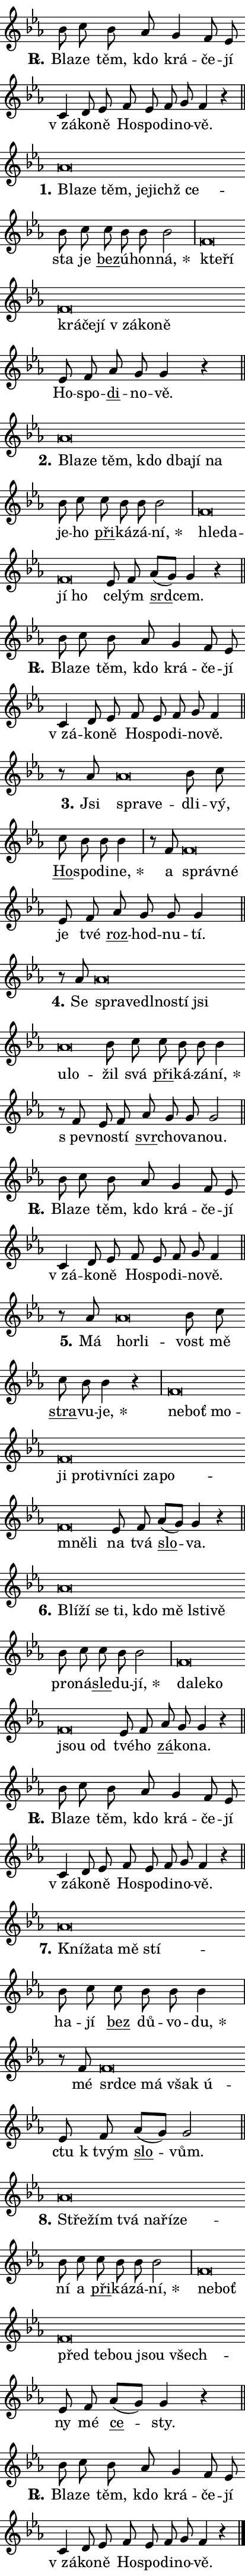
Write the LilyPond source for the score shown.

\version "2.22.1"
\header { tagline = "" }
\paper {
  indent = 0\cm
  top-margin = 0\cm
  right-margin = 0\cm
  bottom-margin = 0\cm
  left-margin = 0\cm
  paper-width = 7\cm
  page-breaking = #ly:one-page-breaking
  system-system-spacing.basic-distance = #11
  score-system-spacing.basic-distance = #11
  ragged-last = ##f
}


%% Author: Thomas Morley
%% https://lists.gnu.org/archive/html/lilypond-user/2020-05/msg00002.html
#(define (line-position grob)
"Returns position of @var[grob} in current system:
   @code{'start}, if at first time-step
   @code{'end}, if at last time-step
   @code{'middle} otherwise
"
  (let* ((col (ly:item-get-column grob))
         (ln (ly:grob-object col 'left-neighbor))
         (rn (ly:grob-object col 'right-neighbor))
         (col-to-check-left (if (ly:grob? ln) ln col))
         (col-to-check-right (if (ly:grob? rn) rn col))
         (break-dir-left
           (and
             (ly:grob-property col-to-check-left 'non-musical #f)
             (ly:item-break-dir col-to-check-left)))
         (break-dir-right
           (and
             (ly:grob-property col-to-check-right 'non-musical #f)
             (ly:item-break-dir col-to-check-right))))
        (cond ((eqv? 1 break-dir-left) 'start)
              ((eqv? -1 break-dir-right) 'end)
              (else 'middle))))

#(define (tranparent-at-line-position vctor)
  (lambda (grob)
  "Relying on @code{line-position} select the relevant enry from @var{vctor}.
Used to determine transparency,"
    (case (line-position grob)
      ((end) (not (vector-ref vctor 0)))
      ((middle) (not (vector-ref vctor 1)))
      ((start) (not (vector-ref vctor 2))))))

noteHeadBreakVisibility =
#(define-music-function (break-visibility)(vector?)
"Makes @code{NoteHead}s transparent relying on @var{break-visibility}"
#{
  \override NoteHead.transparent =
    #(tranparent-at-line-position break-visibility)
#})

#(define delete-ledgers-for-transparent-note-heads
  (lambda (grob)
    "Reads whether a @code{NoteHead} is transparent.
If so this @code{NoteHead} is removed from @code{'note-heads} from
@var{grob}, which is supposed to be @code{LedgerLineSpanner}.
As a result ledgers are not printed for this @code{NoteHead}"
    (let* ((nhds-array (ly:grob-object grob 'note-heads))
           (nhds-list
             (if (ly:grob-array? nhds-array)
                 (ly:grob-array->list nhds-array)
                 '()))
           ;; Relies on the transparent-property being done before
           ;; Staff.LedgerLineSpanner.after-line-breaking is executed.
           ;; This is fragile ...
           (to-keep
             (remove
               (lambda (nhd)
                 (ly:grob-property nhd 'transparent #f))
               nhds-list)))
      ;; TODO find a better method to iterate over grob-arrays, similiar
      ;; to filter/remove etc for lists
      ;; For now rebuilt from scratch
      (set! (ly:grob-object grob 'note-heads)  '())
      (for-each
        (lambda (nhd)
          (ly:pointer-group-interface::add-grob grob 'note-heads nhd))
        to-keep))))

hideNotes = {
  \noteHeadBreakVisibility #begin-of-line-visible
}
unHideNotes = {
  \noteHeadBreakVisibility #all-visible
}

% work-around for resetting accidentals
% https://lilypond.org/doc/v2.23/Documentation/notation/displaying-rhythms#unmetered-music
cadenzaMeasure = {
  \cadenzaOff
  \partial 1024 s1024
  \cadenzaOn
}

#(define-markup-command (accent layout props text) (markup?)
  "Underline accented syllable"
  (interpret-markup layout props
    #{\markup \override #'(offset . 4.3) \underline { #text }#}))

responsum = \markup \concat {
  "R" \hspace #-1.05 \path #0.1 #'((moveto 0 0.07) (lineto 0.9 0.8)) \hspace #0.05 "."
}

\layout {
    \context {
        \Staff
        \remove "Time_signature_engraver"
        \override LedgerLineSpanner.after-line-breaking = #delete-ledgers-for-transparent-note-heads
    }
    \context {
        \Voice {
            \override NoteHead.output-attributes = #'((class . "notehead"))
            \override Hairpin.height = #0.55
        }
    }
    \context {
        \Lyrics {
            \override StanzaNumber.output-attributes = #'((class . "stanzanumber"))
            \override LyricSpace.minimum-distance = #0.9
            \override LyricText.font-name = #"TeX Gyre Schola"
            \override LyricText.font-size = 1
            \override StanzaNumber.font-name = #"TeX Gyre Schola Bold"
            \override StanzaNumber.font-size = 1
        }
    }
}

% magnetic-lyrics.ily
%
%   written by
%     Jean Abou Samra <jean@abou-samra.fr>
%     Werner Lemberg <wl@gnu.org>
%
%   adapted by
%     Jiri Hon <jiri.hon@gmail.com>
%
% Version 2022-Apr-15

% https://www.mail-archive.com/lilypond-user@gnu.org/msg149350.html

#(define (Left_hyphen_pointer_engraver context)
   "Collect syllable-hyphen-syllable occurrences in lyrics and store
them in properties.  This engraver only looks to the left.  For
example, if the lyrics input is @code{foo -- bar}, it does the
following.

@itemize @bullet
@item
Set the @code{text} property of the @code{LyricHyphen} grob between
@q{foo} and @q{bar} to @code{foo}.

@item
Set the @code{left-hyphen} property of the @code{LyricText} grob with
text @q{foo} to the @code{LyricHyphen} grob between @q{foo} and
@q{bar}.
@end itemize

Use this auxiliary engraver in combination with the
@code{lyric-@/text::@/apply-@/magnetic-@/offset!} hook."
   (let ((hyphen #f)
         (text #f))
     (make-engraver
      (acknowledgers
       ((lyric-syllable-interface engraver grob source-engraver)
        (set! text grob)))
      (end-acknowledgers
       ((lyric-hyphen-interface engraver grob source-engraver)
        ;(when (not (grob::has-interface grob 'lyric-space-interface))
          (set! hyphen grob)));)
      ((stop-translation-timestep engraver)
       (when (and text hyphen)
         (ly:grob-set-object! text 'left-hyphen hyphen))
       (set! text #f)
       (set! hyphen #f)))))

#(define (lyric-text::apply-magnetic-offset! grob)
   "If the space between two syllables is less than the value in
property @code{LyricText@/.details@/.squash-threshold}, move the right
syllable to the left so that it gets concatenated with the left
syllable.

Use this function as a hook for
@code{LyricText@/.after-@/line-@/breaking} if the
@code{Left_@/hyphen_@/pointer_@/engraver} is active."
   (let ((hyphen (ly:grob-object grob 'left-hyphen #f)))
     (when hyphen
       (let ((left-text (ly:spanner-bound hyphen LEFT)))
         (when (grob::has-interface left-text 'lyric-syllable-interface)
           (let* ((common (ly:grob-common-refpoint grob left-text X))
                  (this-x-ext (ly:grob-extent grob common X))
                  (left-x-ext
                   (begin
                     ;; Trigger magnetism for left-text.
                     (ly:grob-property left-text 'after-line-breaking)
                     (ly:grob-extent left-text common X)))
                  ;; `delta` is the gap width between two syllables.
                  (delta (- (interval-start this-x-ext)
                            (interval-end left-x-ext)))
                  (details (ly:grob-property grob 'details))
                  (threshold (assoc-get 'squash-threshold details 0.2)))
             (when (< delta threshold)
               (let* (;; We have to manipulate the input text so that
                      ;; ligatures crossing syllable boundaries are not
                      ;; disabled.  For languages based on the Latin
                      ;; script this is essentially a beautification.
                      ;; However, for non-Western scripts it can be a
                      ;; necessity.
                      (lt (ly:grob-property left-text 'text))
                      (rt (ly:grob-property grob 'text))
                      (is-space (grob::has-interface hyphen 'lyric-space-interface))
                      (space (if is-space " " ""))
                      (space-markup (grob-interpret-markup grob " "))
                      (space-size (interval-length (ly:stencil-extent space-markup X)))
                      (extra-delta (if is-space space-size 0))
                      ;; Append new syllable.
                      (ltrt-space (if (and (string? lt) (string? rt))
                                (string-append lt space rt)
                                (make-concat-markup (list lt space rt))))
                      ;; Right-align `ltrt` to the right side.
                      (ltrt-space-markup (grob-interpret-markup
                               grob
                               (make-translate-markup
                                (cons (interval-length this-x-ext) 0)
                                (make-right-align-markup ltrt-space)))))
                 (begin
                   ;; Don't print `left-text`.
                   (ly:grob-set-property! left-text 'stencil #f)
                   ;; Set text and stencil (which holds all collected
                   ;; syllables so far) and shift it to the left.
                   (ly:grob-set-property! grob 'text ltrt-space)
                   (ly:grob-set-property! grob 'stencil ltrt-space-markup)
                   (ly:grob-translate-axis! grob (- (- delta extra-delta)) X))))))))))


#(define (lyric-hyphen::displace-bounds-first grob)
   ;; Make very sure this callback isn't triggered too early.
   (let ((left (ly:spanner-bound grob LEFT))
         (right (ly:spanner-bound grob RIGHT)))
     (ly:grob-property left 'after-line-breaking)
     (ly:grob-property right 'after-line-breaking)
     (ly:lyric-hyphen::print grob)))

squashThreshold = #0.4

\layout {
  \context {
    \Lyrics
    \consists #Left_hyphen_pointer_engraver
    \override LyricText.after-line-breaking =
      #lyric-text::apply-magnetic-offset!
    \override LyricHyphen.stencil = #lyric-hyphen::displace-bounds-first
    \override LyricText.details.squash-threshold = \squashThreshold
    \override LyricHyphen.minimum-distance = 0
    \override LyricHyphen.minimum-length = \squashThreshold
  }
}

squash = \override LyricText.details.squash-threshold = 9999
unSquash = \override LyricText.details.squash-threshold = \squashThreshold

left = \override LyricText.self-alignment-X = #LEFT
unLeft = \revert LyricText.self-alignment-X

starOffset = #(lambda (grob) 
                (let ((x_offset (ly:self-alignment-interface::aligned-on-x-parent grob)))
                  (if (= x_offset 0) 0 (+ x_offset 1.2))))

star = #(define-music-function (syllable)(string?)
"Append star separator at the end of a syllable"
#{
  \once \override LyricText.X-offset = #starOffset
  \lyricmode { \markup {
    #syllable
    \override #'((font-name . "TeX Gyre Schola Bold")) \hspace #0.2 \lower #0.65 \larger "*"
  } }
#})

starAccent = #(define-music-function (syllable)(string?)
"Append star separator at the end of a syllable and make accent"
#{
  \once \override LyricText.X-offset = #starOffset
  \lyricmode { \markup {
    \accent #syllable
    \override #'((font-name . "TeX Gyre Schola Bold")) \hspace #0.2 \lower #0.65 \larger "*"
  } }
#})

breath = #(define-music-function (syllable)(string?)
"Append breathing indicator at the end of a syllable"
#{
  \lyricmode { \markup { #syllable "+" } }
#})

optionalBreath = #(define-music-function (syllable)(string?)
"Append optional breathing indicator at the end of a syllable"
#{
  \lyricmode { \markup { #syllable "(+)" } }
#})


\score {
    <<
        \new Voice = "melody" { \cadenzaOn \key es \major \relative { bes'8 c bes as g4 f8 es \bar "" c4 d8 es \bar "" f es f g f4 r \cadenzaMeasure \bar "||" \break }
\relative { as'\breve*1/16 \hideNotes \breve*1/16 \bar "" \breve*1/16 \bar "" \breve*1/16 \bar "" \breve*1/16 \breve*1/16 \bar "" \unHideNotes bes8 c \bar "" c bes bes bes2 \cadenzaMeasure \bar "|" f\breve*1/16 \hideNotes \breve*1/16 \bar "" \breve*1/16 \bar "" \breve*1/16 \bar "" \breve*1/16 \bar "" \breve*1/16 \bar "" \breve*1/16 \breve*1/16 \bar "" \unHideNotes es8 f \bar "" as g g4 r \cadenzaMeasure \bar "||" \break }
\relative { as'\breve*1/16 \hideNotes \breve*1/16 \bar "" \breve*1/16 \bar "" \breve*1/16 \bar "" \breve*1/16 \bar "" \breve*1/16 \breve*1/16 \bar "" \unHideNotes bes8 c \bar "" c bes bes bes2 \cadenzaMeasure \bar "|" f\breve*1/16 \hideNotes \breve*1/16 \bar "" \breve*1/16 \breve*1/16 \bar "" \unHideNotes es8 f \bar "" as[( g)] g4 r \cadenzaMeasure \bar "||" \break }
\relative { bes'8 c bes as g4 f8 es \bar "" c4 d8 es \bar "" f es f g f4 \cadenzaMeasure \bar "||" \break }
\relative { r8 as'8 as\breve*1/16 \hideNotes \breve*1/16 \bar "" \unHideNotes bes8 c \bar "" c bes bes bes4 \cadenzaMeasure \bar "|" r8 f8 f\breve*1/16 \hideNotes \breve*1/16 \bar "" \unHideNotes es8 f \bar "" as g g g4 \cadenzaMeasure \bar "||" \break }
\relative { r8 as'8 as\breve*1/16 \hideNotes \breve*1/16 \bar "" \breve*1/16 \bar "" \breve*1/16 \bar "" \breve*1/16 \bar "" \breve*1/16 \bar "" \breve*1/16 \breve*1/16 \bar "" \unHideNotes bes8 c \bar "" c bes bes bes4 \cadenzaMeasure \bar "|" r8 f es8 f \bar "" as g g g2 \cadenzaMeasure \bar "||" \break }
\relative { bes'8 c bes as g4 f8 es \bar "" c4 d8 es \bar "" f es f g f4 \cadenzaMeasure \bar "||" \break }
\relative { r8 as'8 as\breve*1/16 \hideNotes \breve*1/16 \bar "" \unHideNotes bes8 c \bar "" c bes bes4 r \cadenzaMeasure \bar "|" f\breve*1/16 \hideNotes \breve*1/16 \bar "" \breve*1/16 \bar "" \breve*1/16 \bar "" \breve*1/16 \bar "" \breve*1/16 \bar "" \breve*1/16 \bar "" \breve*1/16 \bar "" \breve*1/16 \bar "" \breve*1/16 \bar "" \breve*1/16 \breve*1/16 \bar "" \unHideNotes es8 f \bar "" as[( g)] g4 r \cadenzaMeasure \bar "||" \break }
\relative { as'\breve*1/16 \hideNotes \breve*1/16 \bar "" \breve*1/16 \bar "" \breve*1/16 \bar "" \breve*1/16 \bar "" \breve*1/16 \bar "" \breve*1/16 \breve*1/16 \bar "" \unHideNotes bes8 c \bar "" c bes bes2 \cadenzaMeasure \bar "|" f\breve*1/16 \hideNotes \breve*1/16 \bar "" \breve*1/16 \bar "" \breve*1/16 \breve*1/16 \bar "" \unHideNotes es8 f \bar "" as g g4 r \cadenzaMeasure \bar "||" \break }
\relative { bes'8 c bes as g4 f8 es \bar "" c4 d8 es \bar "" f es f g f4 r \cadenzaMeasure \bar "||" \break }
\relative { as'\breve*1/16 \hideNotes \breve*1/16 \bar "" \breve*1/16 \bar "" \breve*1/16 \breve*1/16 \bar "" \unHideNotes bes8 c \bar "" c bes bes bes4 \cadenzaMeasure \bar "|" r8 f8 f\breve*1/16 \hideNotes \breve*1/16 \bar "" \breve*1/16 \bar "" \breve*1/16 \breve*1/16 \bar "" \unHideNotes es8 f \bar "" as[( g)] g2 \cadenzaMeasure \bar "||" \break }
\relative { as'\breve*1/16 \hideNotes \breve*1/16 \bar "" \breve*1/16 \bar "" \breve*1/16 \bar "" \breve*1/16 \breve*1/16 \bar "" \unHideNotes bes8 c \bar "" c bes bes bes2 \cadenzaMeasure \bar "|" f\breve*1/16 \hideNotes \breve*1/16 \bar "" \breve*1/16 \bar "" \breve*1/16 \bar "" \breve*1/16 \bar "" \breve*1/16 \breve*1/16 \bar "" \unHideNotes es8 f \bar "" as[( g)] g4 r \cadenzaMeasure \bar "||" \break }
\relative { bes'8 c bes as g4 f8 es \bar "" c4 d8 es \bar "" f es f g f4 r \cadenzaMeasure \bar "||" \break } \bar "|." }
        \new Lyrics \lyricsto "melody" { \lyricmode { \set stanza = \responsum
Bla -- ze těm, kdo krá -- če -- jí "v zá" -- ko -- ně Ho -- spo -- di -- no -- vě.
\set stanza = "1."
\left Bla -- \squash ze těm, je -- jichž ce -- \unLeft \unSquash sta je \markup \accent bez -- ú -- hon -- \star ná, \left kte -- \squash ří krá -- če -- jí "v zá" -- ko -- ně \unLeft \unSquash Ho -- spo -- \markup \accent di -- no -- vě.
\set stanza = "2."
\left Bla -- \squash ze těm, kdo dba -- jí na \unLeft \unSquash je -- ho \markup \accent při -- ká -- zá -- \star ní, \left hle -- \squash da -- jí ho \unLeft \unSquash ce -- lým \markup \accent srd -- cem.
\set stanza = \responsum
Bla -- ze těm, kdo krá -- če -- jí "v zá" -- ko -- ně Ho -- spo -- di -- no -- vě.
\set stanza = "3."
Jsi \left spra -- \squash ve -- \unLeft \unSquash dli -- vý, \markup \accent Ho -- spo -- di -- \star ne, a \left správ -- \squash né \unLeft \unSquash je tvé \markup \accent roz -- hod -- nu -- tí.
\set stanza = "4."
Se \left spra -- \squash ve -- dl -- no -- stí jsi u -- lo -- \unLeft \unSquash žil svá \markup \accent při -- ká -- zá -- \star ní, "s pev" -- no -- stí \markup \accent svr -- cho -- va -- nou.
\set stanza = \responsum
Bla -- ze těm, kdo krá -- če -- jí "v zá" -- ko -- ně Ho -- spo -- di -- no -- vě.
\set stanza = "5."
Má \left hor -- \squash li -- \unLeft \unSquash vost mě \markup \accent stra -- vu -- \star je, \left ne -- \squash boť mo -- ji pro -- tiv -- ní -- ci za -- po -- mně -- li \unLeft \unSquash na tvá \markup \accent slo -- va.
\set stanza = "6."
\left Blí -- \squash ží se ti, kdo mě lsti -- vě \unLeft \unSquash pro -- ná -- \markup \accent sle -- du -- \star jí, \left da -- \squash le -- ko jsou od \unLeft \unSquash tvé -- ho \markup \accent zá -- ko -- na.
\set stanza = \responsum
Bla -- ze těm, kdo krá -- če -- jí "v zá" -- ko -- ně Ho -- spo -- di -- no -- vě.
\set stanza = "7."
\left Kní -- \squash ža -- ta mě stí -- \unLeft \unSquash ha -- jí \markup \accent bez dů -- vo -- \star du, mé \left srd -- \squash ce má však ú -- \unLeft \unSquash ctu "k tvým" \markup \accent slo -- vům.
\set stanza = "8."
\left Stře -- \squash žím tvá na -- ří -- ze -- \unLeft \unSquash ní a \markup \accent při -- ká -- zá -- \star ní, \left ne -- \squash boť před te -- bou jsou všech -- \unLeft \unSquash ny mé \markup \accent ce -- sty.
\set stanza = \responsum
Bla -- ze těm, kdo krá -- če -- jí "v zá" -- ko -- ně Ho -- spo -- di -- no -- vě. } }
    >>
    \layout {}
}
